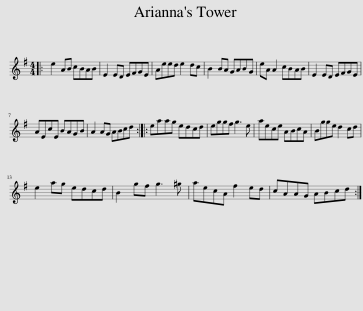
X:1
L:1/8
M:4/4
I:linebreak $
K:G
V:1 treble
V:1
|: e2 AB cBAB | E2 ED EFGE | Aeed e2 dc | B2 BA GABG | eA A2 cBAB | %5
 E2 ED EFGE |$ AEcE BAGB | A2 AG ABcd :: eaag edcd | eggf g3 e | %10
 aece ABcA | Bgge d2 cd |$ e2 ag edcd | B2 gf g3 ^g | aecA f2 ed | %15
 cAAG ABcd :| %16
